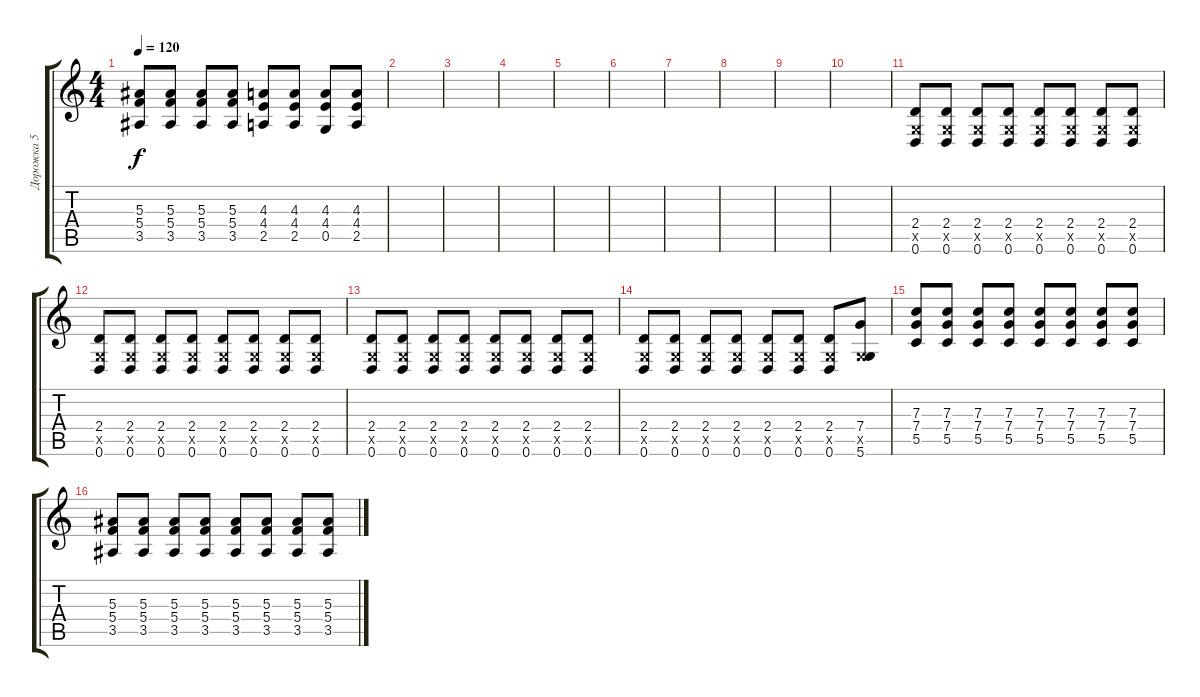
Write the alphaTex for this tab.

\track ("Дорожка 5" "Дорожка 5") {instrument distortionguitar}
\staff {score tabs}
\tuning (D4 A3 F3 C3 G2 D2) {hide}
\ts (4 4)
\tempo 120
\clef g2
\ks c
(5.3 5.4 3.5).8{dy f} (5.3 5.4 3.5).8 (5.3 5.4 3.5).8 (5.3 5.4 3.5).8 (4.3 4.4 2.5).8 (4.3 4.4 2.5).8 (4.3 4.4 0.5).8 (4.3 4.4 2.5).8 |
|
|
|
|
|
|
|
|
|
(2.4 0.5{x} 0.6).8 (2.4 0.5{x} 0.6).8 (2.4 0.5{x} 0.6).8 (2.4 0.5{x} 0.6).8 (2.4 0.5{x} 0.6).8 (2.4 0.5{x} 0.6).8 (2.4 0.5{x} 0.6).8 (2.4 0.5{x} 0.6).8 |
(2.4 0.5{x} 0.6).8 (2.4 0.5{x} 0.6).8 (2.4 0.5{x} 0.6).8 (2.4 0.5{x} 0.6).8 (2.4 0.5{x} 0.6).8 (2.4 0.5{x} 0.6).8 (2.4 0.5{x} 0.6).8 (2.4 0.5{x} 0.6).8 |
(2.4 0.5{x} 0.6).8 (2.4 0.5{x} 0.6).8 (2.4 0.5{x} 0.6).8 (2.4 0.5{x} 0.6).8 (2.4 0.5{x} 0.6).8 (2.4 0.5{x} 0.6).8 (2.4 0.5{x} 0.6).8 (2.4 0.5{x} 0.6).8 |
(2.4 0.5{x} 0.6).8 (2.4 0.5{x} 0.6).8 (2.4 0.5{x} 0.6).8 (2.4 0.5{x} 0.6).8 (2.4 0.5{x} 0.6).8 (2.4 0.5{x} 0.6).8 (2.4 0.5{x} 0.6).8 (7.4 0.5{x} 5.6).8 |
(7.3 7.4 5.5).8{balance 8} (7.3 7.4 5.5).8 (7.3 7.4 5.5).8 (7.3 7.4 5.5).8 (7.3 7.4 5.5).8 (7.3 7.4 5.5).8 (7.3 7.4 5.5).8 (7.3 7.4 5.5).8 |
(5.3 5.4 3.5).8 (5.3 5.4 3.5).8 (5.3 5.4 3.5).8 (5.3 5.4 3.5).8 (5.3 5.4 3.5).8 (5.3 5.4 3.5).8 (5.3 5.4 3.5).8 (5.3 5.4 3.5).8
